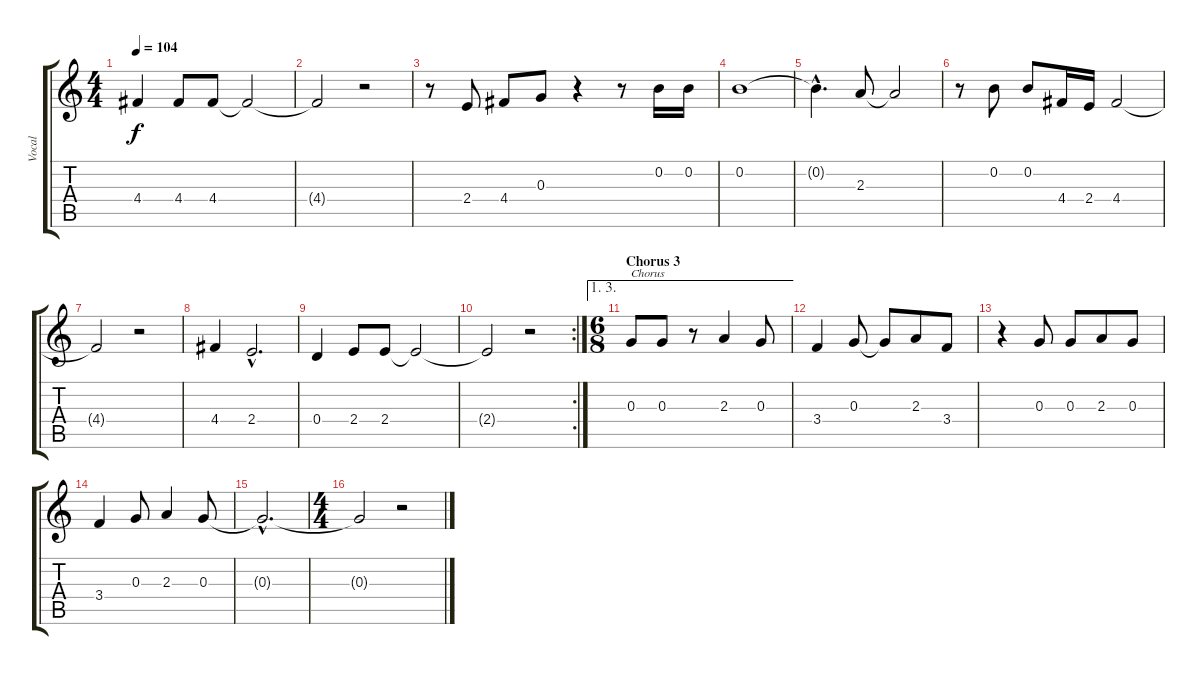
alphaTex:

\track ("Vocal" "Vocal") {instrument lead6voice}
\staff {score tabs}
\tuning (E5 B4 G4 D4 A3 E3) {hide}
\ts (4 4)
\tempo 104
\clef g2
\ks c
4.4.4{dy f} 4.4.8 4.4.8 4.4{t}.2 |
4.4{t}.2 r.2 |
r.8 2.4.8 4.4.8 0.3.8 r.4 r.8 0.2.16 0.2.16 |
0.2.1 |
0.2{hac t}.4{d} 2.3.8 2.3{t}.2 |
r.8 0.2.8 0.2.8 4.4.16 2.4.16 4.4.2 |
4.4{t}.2 r.2 |
4.4.4 2.4{hac}.2{d} |
0.4.4 2.4.8 2.4.8 2.4{t}.2 |
\rc 2
2.4{t}.2 r.2 |
\ae (1 3)
\ts (6 8)
\section ("" "Chorus 3")
0.3.8{txt "Chorus"} 0.3.8 r.8 2.3.4 0.3.8 |
3.4.4 0.3.8 0.3{t}.8 2.3.8 3.4.8 |
r.4 0.3.8 0.3.8 2.3.8 0.3.8 |
3.4.4 0.3.8 2.3.4 0.3.8 |
0.3{hac t}.2{d} |
\ts (4 4)
0.3{t}.2 r.2
